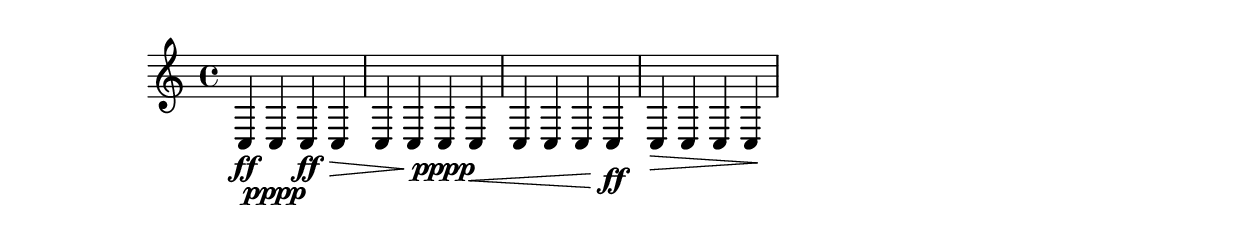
\header {

  texidoc = "Midi also handles crescendo and decrescendo, either
  starting and ending from specified or unspecified sound level."

}

\version "2.11.51"

\score {
  \relative {

    \set midiMinimumVolume = #0.0
    \set midiMaximumVolume = #1.0
    c\ff c\pppp
    c\ff\> c c c c\!\pppp

    c\< c c c c\! \ff

    c\> c c c \!  
  } 
  \midi {}
  \layout{}
}
